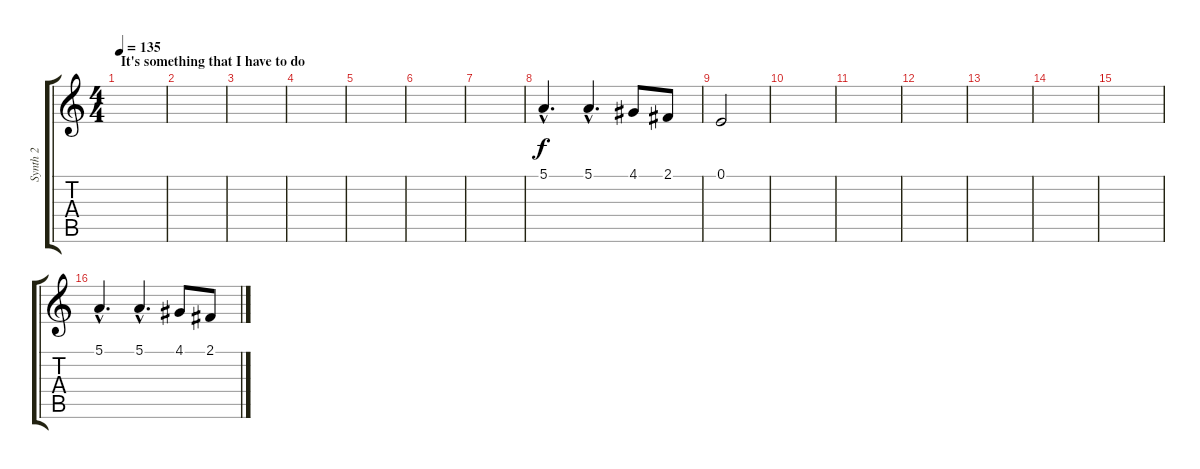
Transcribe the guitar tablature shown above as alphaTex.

\track ("Synth 2" "Synth 2") {instrument lead2sawtooth}
\staff {score tabs}
\tuning (E4 B3 G3 D3 A2 E2) {hide}
\ts (4 4)
\section ("" "It's something that I have to do")
\tempo 135
\clef g2
\ks c
|
|
|
|
|
|
|
5.1{hac}.4{d} 5.1{hac}.4{d} 4.1.8 2.1.8 |
0.1.2 |
|
|
|
|
|
|
5.1{hac}.4{d} 5.1{hac}.4{d} 4.1.8 2.1.8
